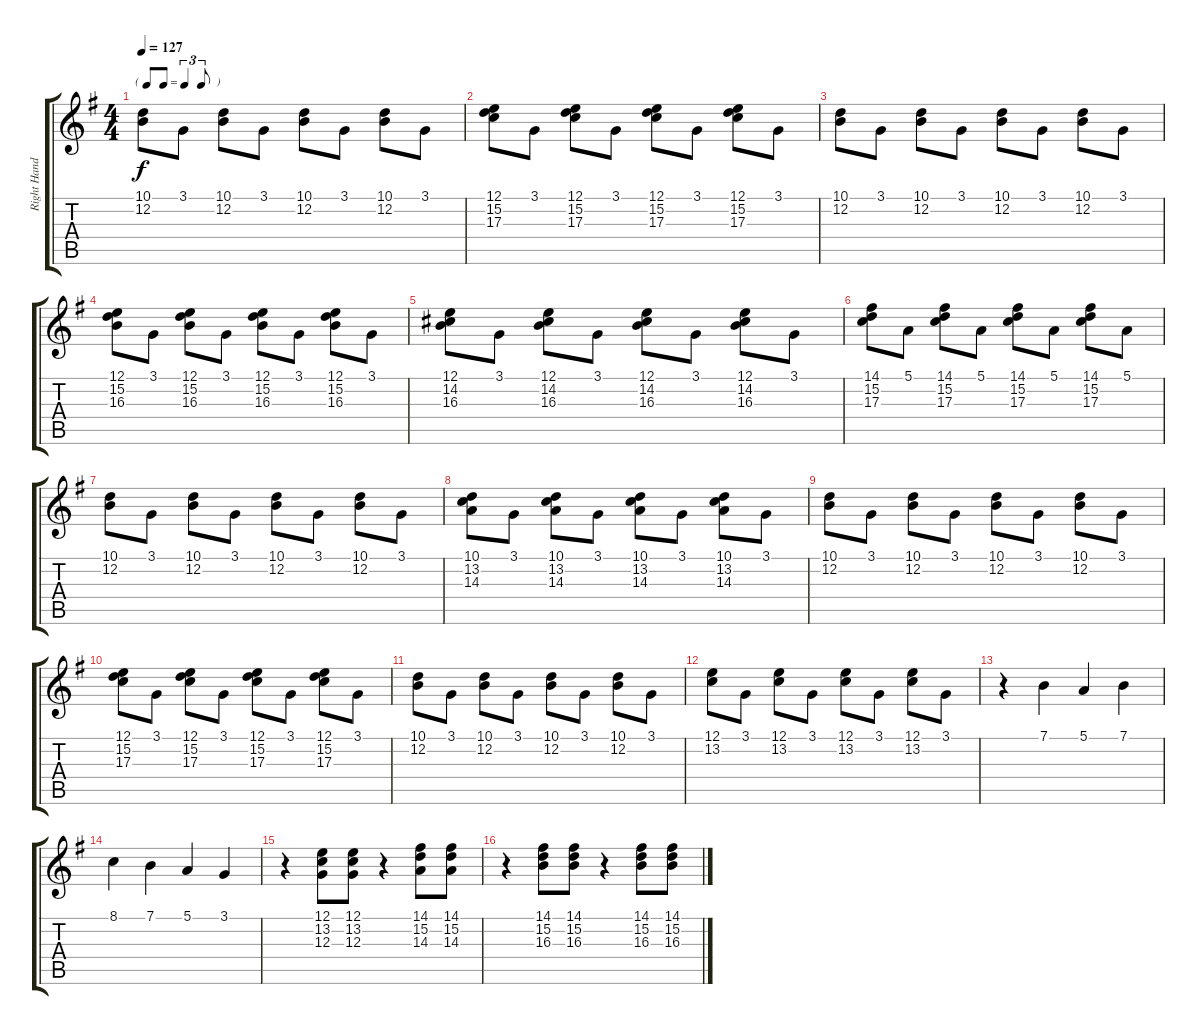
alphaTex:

\track ("Right Hand" "Right Hand") {instrument electricgrandpiano}
\staff {score tabs}
\tuning (E4 B3 G3 D3 A2 E2) {hide}
\ts (4 4)
\tf triplet8th
\tempo 127
\clef g2
\ks g
(10.1 12.2).8{dy f} 3.1.8 (10.1 12.2).8 3.1.8 (10.1 12.2).8 3.1.8 (10.1 12.2).8 3.1.8 |
(12.1 15.2 17.3).8 3.1.8 (12.1 15.2 17.3).8 3.1.8 (12.1 15.2 17.3).8 3.1.8 (12.1 15.2 17.3).8 3.1.8 |
(10.1 12.2).8 3.1.8 (10.1 12.2).8 3.1.8 (10.1 12.2).8 3.1.8 (10.1 12.2).8 3.1.8 |
(12.1 15.2 16.3).8 3.1.8 (12.1 15.2 16.3).8 3.1.8 (12.1 15.2 16.3).8 3.1.8 (12.1 15.2 16.3).8 3.1.8 |
(12.1 14.2 16.3).8 3.1.8 (12.1 14.2 16.3).8 3.1.8 (12.1 14.2 16.3).8 3.1.8 (12.1 14.2 16.3).8 3.1.8 |
(14.1 15.2 17.3).8 5.1.8 (14.1 15.2 17.3).8 5.1.8 (14.1 15.2 17.3).8 5.1.8 (14.1 15.2 17.3).8 5.1.8 |
(10.1 12.2).8 3.1.8 (10.1 12.2).8 3.1.8 (10.1 12.2).8 3.1.8 (10.1 12.2).8 3.1.8 |
(10.1 13.2 14.3).8 3.1.8 (10.1 13.2 14.3).8 3.1.8 (10.1 13.2 14.3).8 3.1.8 (10.1 13.2 14.3).8 3.1.8 |
(10.1 12.2).8 3.1.8 (10.1 12.2).8 3.1.8 (10.1 12.2).8 3.1.8 (10.1 12.2).8 3.1.8 |
(12.1 15.2 17.3).8 3.1.8 (12.1 15.2 17.3).8 3.1.8 (12.1 15.2 17.3).8 3.1.8 (12.1 15.2 17.3).8 3.1.8 |
(10.1 12.2).8 3.1.8 (10.1 12.2).8 3.1.8 (10.1 12.2).8 3.1.8 (10.1 12.2).8 3.1.8 |
(12.1 13.2).8 3.1.8 (12.1 13.2).8 3.1.8 (12.1 13.2).8 3.1.8 (12.1 13.2).8 3.1.8 |
r.4 7.1.4 5.1.4 7.1.4 |
8.1.4 7.1.4 5.1.4 3.1.4 |
r.4 (12.1 13.2 12.3).8 (12.1 13.2 12.3).8 r.4 (14.1 15.2 14.3).8 (14.1 15.2 14.3).8 |
r.4 (14.1 15.2 16.3).8 (14.1 15.2 16.3).8 r.4 (14.1 15.2 16.3).8 (14.1 15.2 16.3).8
